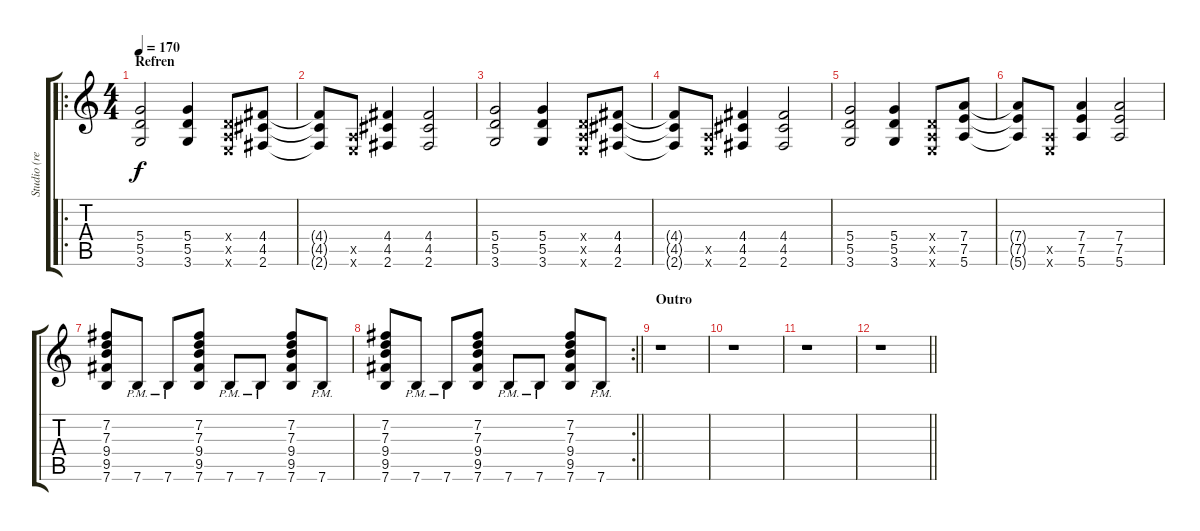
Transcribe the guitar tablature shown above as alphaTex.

\track ("Studio (refren) Gitara" "Studio (re") {instrument overdrivenguitar}
\staff {score tabs}
\tuning (E4 B3 G3 D3 A2 E2) {hide}
\ro
\ts (4 4)
\section ("" "Refren")
\tempo 170
\clef g2
\ks c
(5.4 5.5 3.6).2{dy f} (5.4 5.5 3.6).4 (0.4{x} 0.5{x} 0.6{x}).8 (4.4 4.5 2.6).8 |
(4.4{t} 4.5{t} 2.6{t}).8 (0.5{x} 0.6{x}).8 (4.4 4.5 2.6).4 (4.4 4.5 2.6).2 |
(5.4 5.5 3.6).2 (5.4 5.5 3.6).4 (0.4{x} 0.5{x} 0.6{x}).8 (4.4 4.5 2.6).8 |
(4.4{t} 4.5{t} 2.6{t}).8 (0.5{x} 0.6{x}).8 (4.4 4.5 2.6).4 (4.4 4.5 2.6).2 |
(5.4 5.5 3.6).2 (5.4 5.5 3.6).4 (0.4{x} 0.5{x} 0.6{x}).8 (7.4 7.5 5.6).8 |
(7.4{t} 7.5{t} 5.6{t}).8 (0.5{x} 0.6{x}).8 (7.4 7.5 5.6).4 (7.4 7.5 5.6).2 |
(7.2 7.3 9.4 9.5 7.6).8 7.6{pm}.8 7.6{pm}.8 (7.2 7.3 9.4 9.5 7.6).8 7.6{pm}.8 7.6{pm}.8 (7.2 7.3 9.4 9.5 7.6).8 7.6{pm}.8 |
\rc 2
\barLineRight lightlight
(7.2 7.3 9.4 9.5 7.6).8 7.6{pm}.8 7.6{pm}.8 (7.2 7.3 9.4 9.5 7.6).8 7.6{pm}.8 7.6{pm}.8 (7.2 7.3 9.4 9.5 7.6).8 7.6{pm}.8 |
\section ("" "Outro")
r.1 |
r.1 |
r.1 |
\barLineRight lightlight
r.1
